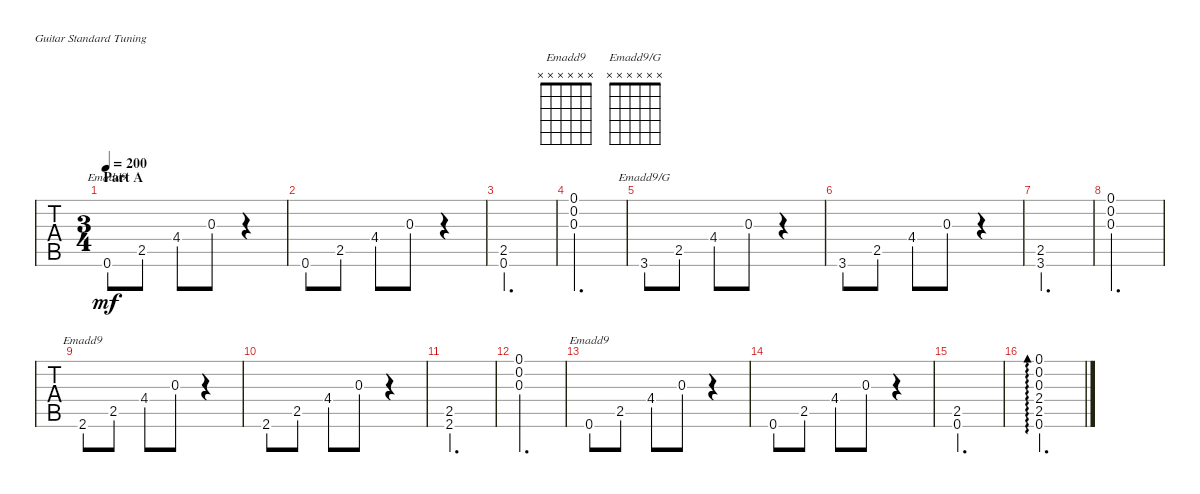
\defaultSystemsLayout 4
\bracketExtendMode groupsimilarinstruments
\singleTrackTrackNamePolicy hidden
\multiTrackTrackNamePolicy allsystems
\otherSystemsTrackNameOrientation horizontal
\track ("Steel Guitar" "S-Gt") {multiBarRest instrument acousticguitarsteel}
\staff {tabs}
\tuning (E4 B3 G3 D3 A2 E2)
\chord ("Emadd9" x x x x x x)
\chord ("Emadd9/G" x x x x x x)
\ts (3 4)
\section ("" "Part A")
\tempo 200
\clef g2
\ks c
0.6{ac}.8{ch "Emadd9" dy mf instrument acousticguitarsteel} 2.5.8 4.4.8 0.3{ac}.8 r.4 |
0.6.8 2.5.8 4.4.8 0.3{ac}.8 r.4 |
(0.6 2.5).2{d} |
(0.3 0.1 0.2).2{d} |
3.6{ac}.8{ch "Emadd9/G"} 2.5.8 4.4.8 0.3{ac}.8 r.4 |
3.6.8 2.5.8 4.4.8 0.3{ac}.8 r.4 |
(3.6 2.5).2{d} |
(0.3 0.1 0.2).2{d} |
2.6{ac}.8{ch "Emadd9"} 2.5.8 4.4.8 0.3{ac}.8 r.4 |
2.6.8 2.5.8 4.4.8 0.3{ac}.8 r.4 |
(2.6 2.5).2{d} |
(0.1 0.2 0.3).2{d} |
0.6{ac}.8{ch "Emadd9"} 2.5.8 4.4.8 0.3{ac}.8 r.4 |
0.6.8 2.5.8 4.4.8 0.3{ac}.8 r.4 |
(0.6 2.5).2{d} |
(2.5 0.6 0.1 0.2 0.3 2.4).2{d ad 0}
